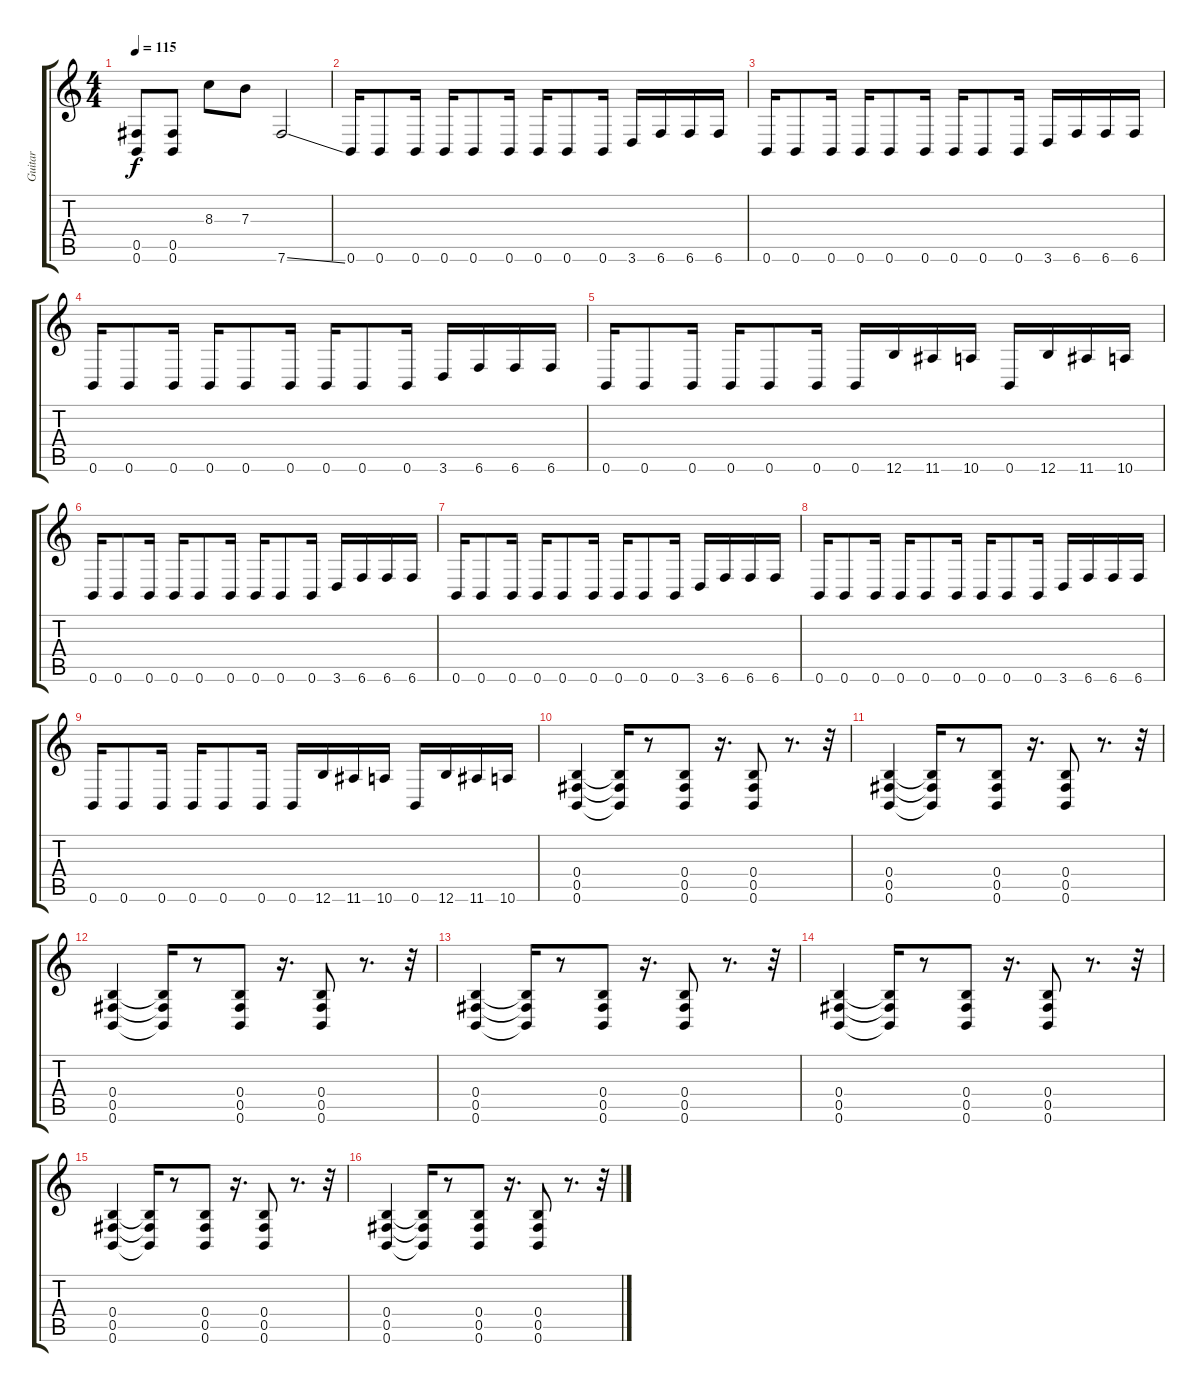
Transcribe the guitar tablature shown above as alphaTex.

\track ("Guitar" "Guitar") {instrument distortionguitar}
\staff {score tabs}
\tuning (Db4 Ab3 E3 B2 Gb2 B1) {hide}
\ts (4 4)
\tempo 115
\clef g2
\ks c
(0.5 0.6).8{dy f} (0.5 0.6).8 8.3.8 7.3.8 7.6{ss}.2 |
0.6.16 0.6.8 0.6.16 0.6.16 0.6.8 0.6.16 0.6.16 0.6.8 0.6.16 3.6.16 6.6.16 6.6.16 6.6.16 |
0.6.16 0.6.8 0.6.16 0.6.16 0.6.8 0.6.16 0.6.16 0.6.8 0.6.16 3.6.16 6.6.16 6.6.16 6.6.16 |
0.6.16 0.6.8 0.6.16 0.6.16 0.6.8 0.6.16 0.6.16 0.6.8 0.6.16 3.6.16 6.6.16 6.6.16 6.6.16 |
0.6.16 0.6.8 0.6.16 0.6.16 0.6.8 0.6.16 0.6.16 12.6.16 11.6.16 10.6.16 0.6.16 12.6.16 11.6.16 10.6.16 |
0.6.16 0.6.8 0.6.16 0.6.16 0.6.8 0.6.16 0.6.16 0.6.8 0.6.16 3.6.16 6.6.16 6.6.16 6.6.16 |
0.6.16 0.6.8 0.6.16 0.6.16 0.6.8 0.6.16 0.6.16 0.6.8 0.6.16 3.6.16 6.6.16 6.6.16 6.6.16 |
0.6.16 0.6.8 0.6.16 0.6.16 0.6.8 0.6.16 0.6.16 0.6.8 0.6.16 3.6.16 6.6.16 6.6.16 6.6.16 |
0.6.16 0.6.8 0.6.16 0.6.16 0.6.8 0.6.16 0.6.16 12.6.16 11.6.16 10.6.16 0.6.16 12.6.16 11.6.16 10.6.16 |
(0.4 0.5 0.6).4 (0.4{t} 0.5{t} 0.6{t}).16 r.8 (0.4 0.5 0.6).8 r.16{d} (0.4 0.5 0.6).8 r.8{d} r.32 |
(0.4 0.5 0.6).4 (0.4{t} 0.5{t} 0.6{t}).16 r.8 (0.4 0.5 0.6).8 r.16{d} (0.4 0.5 0.6).8 r.8{d} r.32 |
(0.4 0.5 0.6).4 (0.4{t} 0.5{t} 0.6{t}).16 r.8 (0.4 0.5 0.6).8 r.16{d} (0.4 0.5 0.6).8 r.8{d} r.32 |
(0.4 0.5 0.6).4 (0.4{t} 0.5{t} 0.6{t}).16 r.8 (0.4 0.5 0.6).8 r.16{d} (0.4 0.5 0.6).8 r.8{d} r.32 |
(0.4 0.5 0.6).4 (0.4{t} 0.5{t} 0.6{t}).16 r.8 (0.4 0.5 0.6).8 r.16{d} (0.4 0.5 0.6).8 r.8{d} r.32 |
(0.4 0.5 0.6).4 (0.4{t} 0.5{t} 0.6{t}).16 r.8 (0.4 0.5 0.6).8 r.16{d} (0.4 0.5 0.6).8 r.8{d} r.32 |
(0.4 0.5 0.6).4 (0.4{t} 0.5{t} 0.6{t}).16 r.8 (0.4 0.5 0.6).8 r.16{d} (0.4 0.5 0.6).8 r.8{d} r.32
